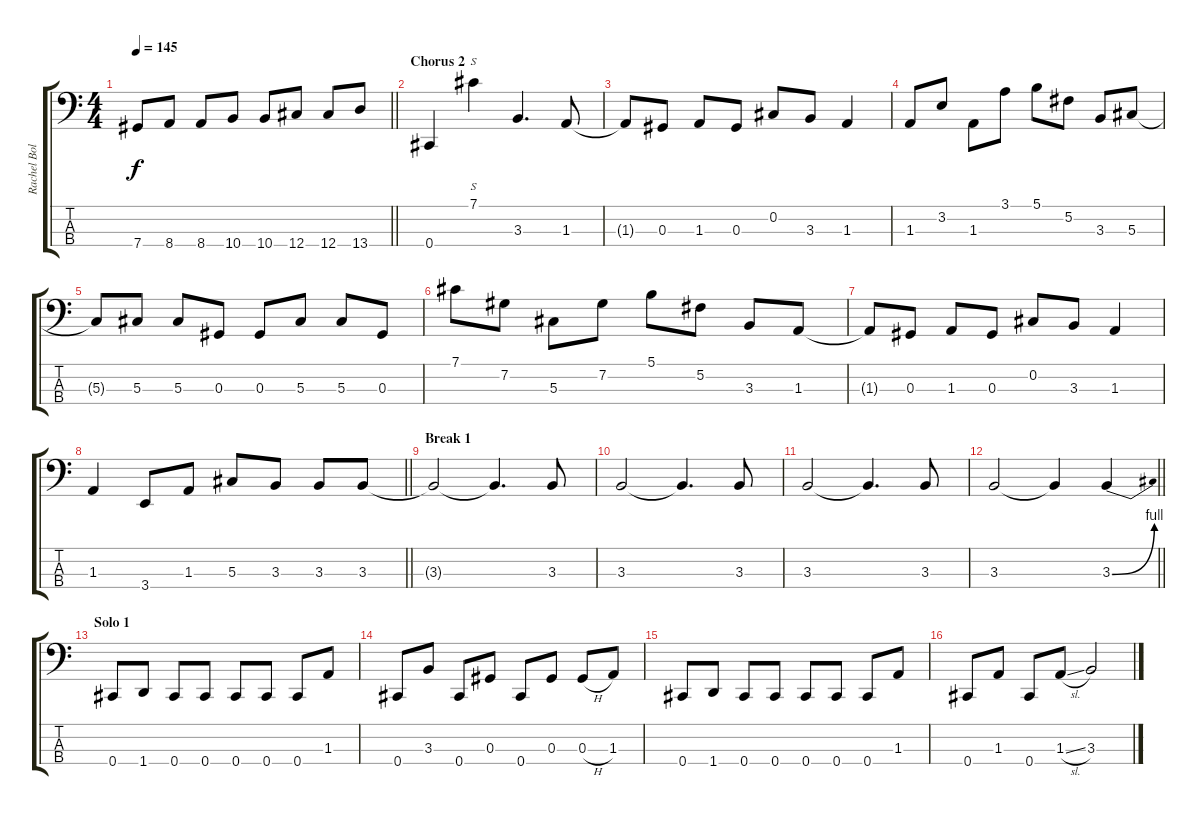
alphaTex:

\track ("Rachel Bolan" "Rachel Bol") {instrument electricbasspick}
\staff {score tabs}
\tuning (Gb2 Db2 Ab1 Db1) {hide}
\ts (4 4)
\tempo 145
\clef f4
\barLineRight lightlight
\ks c
7.4.8{dy f} 8.4.8 8.4.8 10.4.8 10.4.8 12.4.8 12.4.8 13.4.8 |
\section ("" "Chorus 2")
0.4.4 7.1.4{s instrument slapbass1} 3.3.4{d instrument electricbasspick} 1.3.8 |
1.3{t}.8 0.3.8 1.3.8 0.3.8 0.2.8 3.3.8 1.3.4 |
1.3.8 3.2.8 1.3.8 3.1.8 5.1.8 5.2.8 3.3.8 5.3.8 |
5.3{t}.8 5.3.8 5.3.8 0.3.8 0.3.8 5.3.8 5.3.8 0.3.8 |
7.1.8 7.2.8 5.3.8 7.2.8 5.1.8 5.2.8 3.3.8 1.3.8 |
1.3{t}.8 0.3.8 1.3.8 0.3.8 0.2.8 3.3.8 1.3.4 |
\barLineRight lightlight
1.3.4 3.4.8 1.3.8 5.3.8 3.3.8 3.3.8 3.3.8 |
\section ("" "Break 1")
3.3{t}.2 3.3{t}.4{d} 3.3.8 |
3.3.2 3.3{t}.4{d} 3.3.8 |
3.3.2 3.3{t}.4{d} 3.3.8 |
\barLineRight lightlight
3.3.2 3.3{t}.4 3.3{be (bend 0 0 60 4)}.4 |
\section ("" "Solo 1")
0.4.8 1.4.8 0.4.8 0.4.8 0.4.8 0.4.8 0.4.8 1.3.8 |
0.4.8 3.3.8 0.4.8 0.3.8 0.4.8 0.3.8 0.3{h}.8 1.3.8 |
0.4.8 1.4.8 0.4.8 0.4.8 0.4.8 0.4.8 0.4.8 1.3.8 |
0.4.8 1.3.8 0.4.8 1.3{sl}.8 3.3.2
